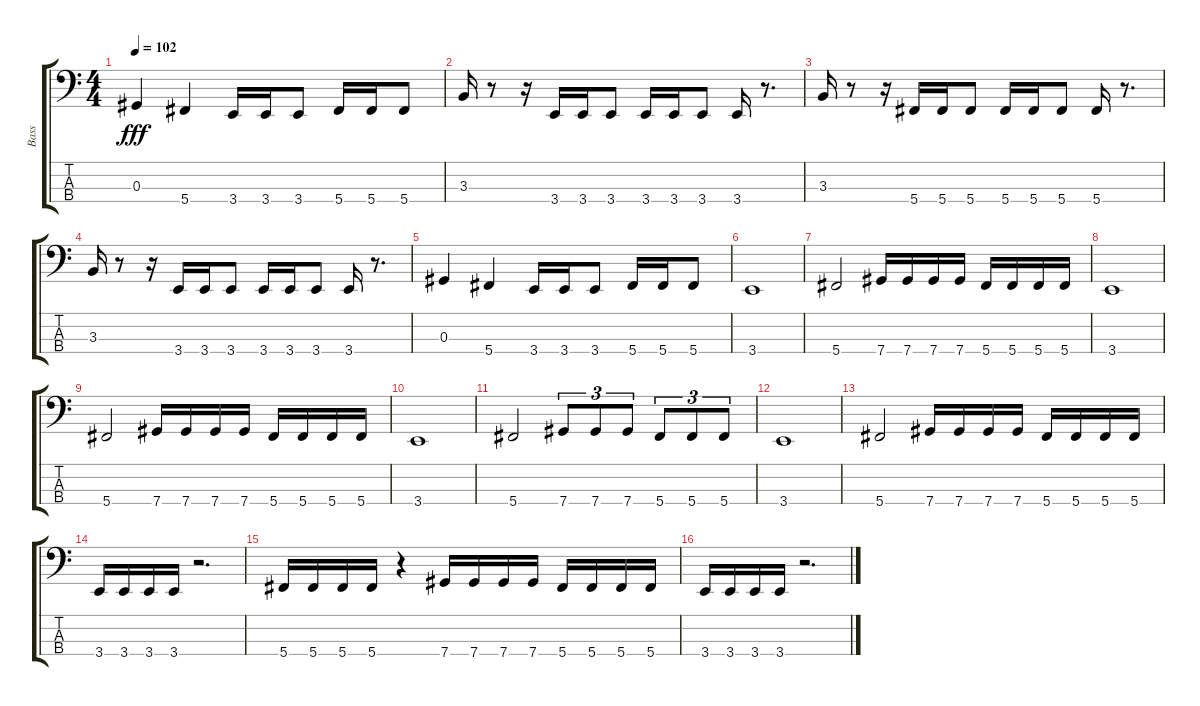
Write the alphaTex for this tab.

\track ("Bass " "Bass ") {instrument electricbasspick}
\staff {score tabs}
\tuning (Gb2 Db2 Ab1 Db1) {hide}
\ts (4 4)
\tempo 102
\clef f4
\ks c
0.3.4{dy fff} 5.4.4 3.4.16 3.4.16 3.4.8 5.4.16 5.4.16 5.4.8 |
3.3.16 r.8 r.16 3.4.16 3.4.16 3.4.8 3.4.16 3.4.16 3.4.8 3.4.16 r.8{d} |
3.3.16 r.8 r.16 5.4.16 5.4.16 5.4.8 5.4.16 5.4.16 5.4.8 5.4.16 r.8{d} |
3.3.16 r.8 r.16 3.4.16 3.4.16 3.4.8 3.4.16 3.4.16 3.4.8 3.4.16 r.8{d} |
0.3.4 5.4.4 3.4.16 3.4.16 3.4.8 5.4.16 5.4.16 5.4.8 |
3.4.1 |
5.4.2 7.4.16 7.4.16 7.4.16 7.4.16 5.4.16 5.4.16 5.4.16 5.4.16 |
3.4.1 |
5.4.2 7.4.16 7.4.16 7.4.16 7.4.16 5.4.16 5.4.16 5.4.16 5.4.16 |
3.4.1 |
5.4.2 7.4.8{tu (3 2)} 7.4.8{tu (3 2)} 7.4.8{tu (3 2)} 5.4.8{tu (3 2)} 5.4.8{tu (3 2)} 5.4.8{tu (3 2)} |
3.4.1 |
5.4.2 7.4.16 7.4.16 7.4.16 7.4.16 5.4.16 5.4.16 5.4.16 5.4.16 |
3.4.16 3.4.16 3.4.16 3.4.16 r.2{d} |
5.4.16 5.4.16 5.4.16 5.4.16 r.4 7.4.16 7.4.16 7.4.16 7.4.16 5.4.16 5.4.16 5.4.16 5.4.16 |
3.4.16 3.4.16 3.4.16 3.4.16 r.2{d}
